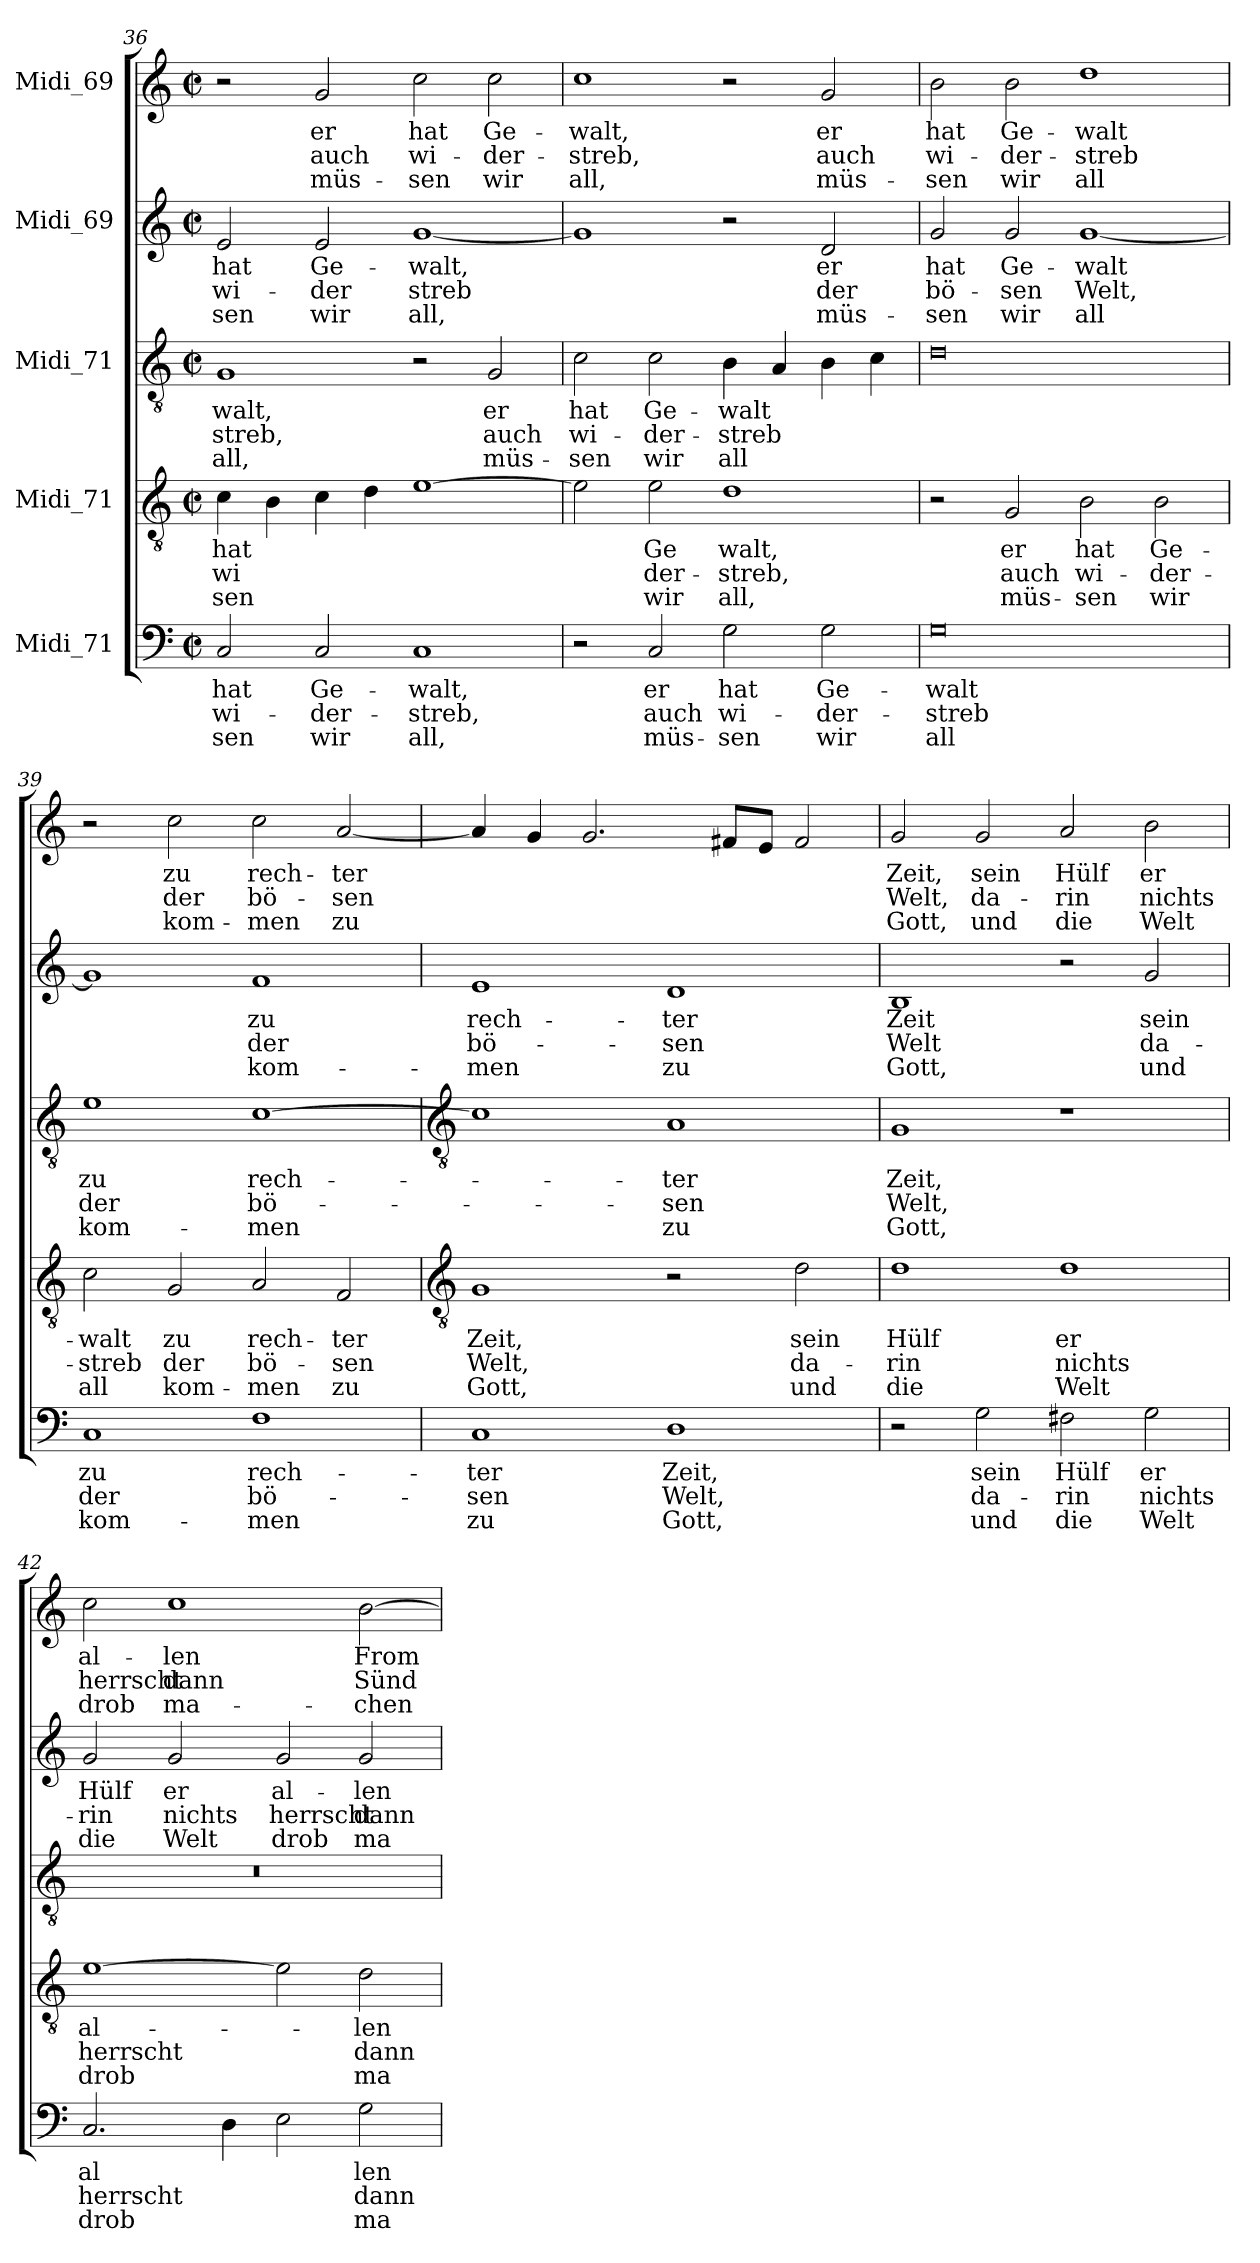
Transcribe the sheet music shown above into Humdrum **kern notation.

**kern	**text	**text	**text	**kern	**text	**text	**text	**kern	**text	**text	**text	**kern	**text	**text	**text	**kern	**text	**text	**text
*part5	*part5	*part5	*part5	*part4	*part4	*part4	*part4	*part3	*part3	*part3	*part3	*part2	*part2	*part2	*part2	*part1	*part1	*part1	*part1
*staff5	*staff5	*staff5	*staff5	*staff4	*staff4	*staff4	*staff4	*staff3	*staff3	*staff3	*staff3	*staff2	*staff2	*staff2	*staff2	*staff1	*staff1	*staff1	*staff1
*I"Midi_71	*	*	*	*I"Midi_71	*	*	*	*I"Midi_71	*	*	*	*I"Midi_69	*	*	*	*I"Midi_69	*	*	*
!!LO:LB:g=z
*clefF4	*	*	*	*clefGv2	*	*	*	*clefGv2	*	*	*	*clefG2	*	*	*	*clefG2	*	*	*
*k[]	*	*	*	*k[]	*	*	*	*k[]	*	*	*	*k[]	*	*	*	*k[]	*	*	*
*C:	*	*	*	*C:	*	*	*	*C:	*	*	*	*C:	*	*	*	*C:	*	*	*
*M4/2	*	*	*	*M4/2	*	*	*	*M4/2	*	*	*	*M4/2	*	*	*	*M4/2	*	*	*
*met(c|)	*	*	*	*met(c|)	*	*	*	*met(c|)	*	*	*	*met(c|)	*	*	*	*met(c|)	*	*	*
=36	=36	=36	=36	=36	=36	=36	=36	=36	=36	=36	=36	=36	=36	=36	=36	=36	=36	=36	=36
!	!LO:LY:b	!LO:LY:b	!LO:LY:b	!	!LO:LY:b	!LO:LY:b	!LO:LY:b	!	!LO:LY:b	!LO:LY:b	!LO:LY:b	!	!LO:LY:b	!LO:LY:b	!LO:LY:b	!	!	!	!
2C	-hat	wi-	-sen	4c	-hat	wi	sen	1G	walt,	streb,	all,	2e	-hat	wi-	-sen	2r	.	.	.
.	.	.	.	4B	.	.	.	.	.	.	.	.	.	.	.	.	.	.	.
!	!LO:LY:b	!LO:LY:b	!LO:LY:b	!	!	!	!	!	!	!	!	!	!LO:LY:b	!LO:LY:b	!LO:LY:b	!	!LO:LY:b	!LO:LY:b	!LO:LY:b
2C	Ge-	-der-	-wir	4c	.	.	.	.	.	.	.	2e	Ge-	-der	wir	2g	er	auch	müs-
.	.	.	.	4d	.	.	.	.	.	.	.	.	.	.	.	.	.	.	.
!	!LO:LY:b	!LO:LY:b	!LO:LY:b	!	!	!	!	!	!	!	!	!	!LO:LY:b	!LO:LY:b	!LO:LY:b	!	!LO:LY:b	!LO:LY:b	!LO:LY:b
1C	walt,	streb,	all,	[1e	.	.	.	2r	.	.	.	[1g	walt,	streb	all,	2cc	-hat	wi-	-sen
!	!	!	!	!	!	!	!	!	!LO:LY:b	!LO:LY:b	!LO:LY:b	!	!	!	!	!	!LO:LY:b	!LO:LY:b	!LO:LY:b
.	.	.	.	.	.	.	.	2G	er	auch	müs-	.	.	.	.	2cc	Ge-	-der-	-wir
=37	=37	=37	=37	=37	=37	=37	=37	=37	=37	=37	=37	=37	=37	=37	=37	=37	=37	=37	=37
!	!	!	!	!	!	!	!	!	!LO:LY:b	!LO:LY:b	!LO:LY:b	!	!	!	!	!	!LO:LY:b	!LO:LY:b	!LO:LY:b
2r	.	.	.	2e]	.	.	.	2c	-hat	wi-	-sen	1g]	.	.	.	1cc	walt,	streb,	all,
!	!LO:LY:b	!LO:LY:b	!LO:LY:b	!	!LO:LY:b	!LO:LY:b	!LO:LY:b	!	!LO:LY:b	!LO:LY:b	!LO:LY:b	!	!	!	!	!	!	!	!
2C	er	auch	müs-	2e	Ge	der-	-wir	2c	Ge-	-der-	-wir	.	.	.	.	.	.	.	.
!	!LO:LY:b	!LO:LY:b	!LO:LY:b	!	!LO:LY:b	!LO:LY:b	!LO:LY:b	!	!LO:LY:b	!LO:LY:b	!LO:LY:b	!	!	!	!	!	!	!	!
2G	-hat	wi-	-sen	1d	walt,	streb,	all,	4B	walt	streb	all	2r	.	.	.	2r	.	.	.
.	.	.	.	.	.	.	.	4A	.	.	.	.	.	.	.	.	.	.	.
!	!LO:LY:b	!LO:LY:b	!LO:LY:b	!	!	!	!	!	!	!	!	!	!LO:LY:b	!LO:LY:b	!LO:LY:b	!	!LO:LY:b	!LO:LY:b	!LO:LY:b
2G	Ge-	-der-	-wir	.	.	.	.	4B	.	.	.	2d	er	der	müs-	2g	er	auch	müs-
.	.	.	.	.	.	.	.	4c	.	.	.	.	.	.	.	.	.	.	.
=38	=38	=38	=38	=38	=38	=38	=38	=38	=38	=38	=38	=38	=38	=38	=38	=38	=38	=38	=38
!	!LO:LY:b	!LO:LY:b	!LO:LY:b	!	!	!	!	!	!	!	!	!	!LO:LY:b	!LO:LY:b	!LO:LY:b	!	!LO:LY:b	!LO:LY:b	!LO:LY:b
0G	walt	streb	all	2r	.	.	.	0d	.	.	.	2g	-hat	bö-	-sen	2b	-hat	wi-	-sen
!	!	!	!	!	!LO:LY:b	!LO:LY:b	!LO:LY:b	!	!	!	!	!	!LO:LY:b	!LO:LY:b	!LO:LY:b	!	!LO:LY:b	!LO:LY:b	!LO:LY:b
.	.	.	.	2G	er	auch	müs-	.	.	.	.	2g	Ge-	-sen	wir	2b	Ge-	-der-	-wir
!	!	!	!	!	!LO:LY:b	!LO:LY:b	!LO:LY:b	!	!	!	!	!	!LO:LY:b	!LO:LY:b	!LO:LY:b	!	!LO:LY:b	!LO:LY:b	!LO:LY:b
.	.	.	.	2B	-hat	wi-	-sen	.	.	.	.	[1g	walt	Welt,	all	1dd	walt	streb	all
!	!	!	!	!	!LO:LY:b	!LO:LY:b	!LO:LY:b	!	!	!	!	!	!	!	!	!	!	!	!
.	.	.	.	2B	Ge-	-der-	-wir	.	.	.	.	.	.	.	.	.	.	.	.
=39	=39	=39	=39	=39	=39	=39	=39	=39	=39	=39	=39	=39	=39	=39	=39	=39	=39	=39	=39
!	!LO:LY:b	!LO:LY:b	!LO:LY:b	!	!LO:LY:b	!LO:LY:b	!LO:LY:b	!	!LO:LY:b	!LO:LY:b	!LO:LY:b	!	!	!	!	!	!	!	!
1C	zu	der	kom-	2c	walt	streb	all	1e	zu	der	kom-	1g]	.	.	.	2r	.	.	.
!	!	!	!	!	!LO:LY:b	!LO:LY:b	!LO:LY:b	!	!	!	!	!	!	!	!	!	!LO:LY:b	!LO:LY:b	!LO:LY:b
.	.	.	.	2G	zu	der	kom-	.	.	.	.	.	.	.	.	2cc	zu	der	kom-
!	!LO:LY:b	!LO:LY:b	!LO:LY:b	!	!LO:LY:b	!LO:LY:b	!LO:LY:b	!	!LO:LY:b	!LO:LY:b	!LO:LY:b	!	!LO:LY:b	!LO:LY:b	!LO:LY:b	!	!LO:LY:b	!LO:LY:b	!LO:LY:b
1F	-rech-	-bö-	-men	2A	-rech-	-bö-	-men	[1c	-rech-	-bö-	-men	1f	zu	der	kom-	2cc	-rech-	-bö-	-men
!	!	!	!	!	!LO:LY:b	!LO:LY:b	!LO:LY:b	!	!	!	!	!	!	!	!	!	!LO:LY:b	!LO:LY:b	!LO:LY:b
.	.	.	.	2F	ter	sen	zu	.	.	.	.	.	.	.	.	[2a	ter	sen	zu
!!LO:LB:g=z
=40	=40	=40	=40	=40	=40	=40	=40	=40	=40	=40	=40	=40	=40	=40	=40	=40	=40	=40	=40
*	*	*	*	*clefGv2	*	*	*	*clefGv2	*	*	*	*	*	*	*	*	*	*	*
!	!LO:LY:b	!LO:LY:b	!LO:LY:b	!	!LO:LY:b	!LO:LY:b	!LO:LY:b	!	!	!	!	!	!LO:LY:b	!LO:LY:b	!LO:LY:b	!	!	!	!
1C	ter	sen	zu	1G	Zeit,	Welt,	Gott,	1c]	.	.	.	1e	-rech-	-bö-	-men	4a]	.	.	.
.	.	.	.	.	.	.	.	.	.	.	.	.	.	.	.	4g	.	.	.
.	.	.	.	.	.	.	.	.	.	.	.	.	.	.	.	2.g	.	.	.
!	!LO:LY:b	!LO:LY:b	!LO:LY:b	!	!	!	!	!	!LO:LY:b	!LO:LY:b	!LO:LY:b	!	!LO:LY:b	!LO:LY:b	!LO:LY:b	!	!	!	!
1D	Zeit,	Welt,	Gott,	2r	.	.	.	1A	ter	sen	zu	1d	ter	sen	zu	.	.	.	.
.	.	.	.	.	.	.	.	.	.	.	.	.	.	.	.	8f#L	.	.	.
.	.	.	.	.	.	.	.	.	.	.	.	.	.	.	.	8eJ	.	.	.
!	!	!	!	!	!LO:LY:b	!LO:LY:b	!LO:LY:b	!	!	!	!	!	!	!	!	!	!	!	!
.	.	.	.	2d	sein	da-	-und	.	.	.	.	.	.	.	.	2f#	.	.	.
=41	=41	=41	=41	=41	=41	=41	=41	=41	=41	=41	=41	=41	=41	=41	=41	=41	=41	=41	=41
!	!	!	!	!	!LO:LY:b	!LO:LY:b	!LO:LY:b	!	!LO:LY:b	!LO:LY:b	!LO:LY:b	!	!LO:LY:b	!LO:LY:b	!LO:LY:b	!	!LO:LY:b	!LO:LY:b	!LO:LY:b
2r	.	.	.	1d	Hülf	rin	die	1G	Zeit,	Welt,	Gott,	1B	Zeit	Welt	Gott,	2g	Zeit,	Welt,	Gott,
!	!LO:LY:b	!LO:LY:b	!LO:LY:b	!	!	!	!	!	!	!	!	!	!	!	!	!	!LO:LY:b	!LO:LY:b	!LO:LY:b
2G	sein	da-	-und	.	.	.	.	.	.	.	.	.	.	.	.	2g	sein	da-	-und
!	!LO:LY:b	!LO:LY:b	!LO:LY:b	!	!LO:LY:b	!LO:LY:b	!LO:LY:b	!	!	!	!	!	!	!	!	!	!LO:LY:b	!LO:LY:b	!LO:LY:b
2F#X	Hülf	rin	die	1d	er	nichts	Welt	1r	.	.	.	2r	.	.	.	2a	Hülf	rin	die
!	!LO:LY:b	!LO:LY:b	!LO:LY:b	!	!	!	!	!	!	!	!	!	!LO:LY:b	!LO:LY:b	!LO:LY:b	!	!LO:LY:b	!LO:LY:b	!LO:LY:b
2G	er	nichts	Welt	.	.	.	.	.	.	.	.	2g	sein	da-	-und	2b	er	nichts	Welt
=42	=42	=42	=42	=42	=42	=42	=42	=42	=42	=42	=42	=42	=42	=42	=42	=42	=42	=42	=42
!	!LO:LY:b	!LO:LY:b	!LO:LY:b	!	!LO:LY:b	!LO:LY:b	!LO:LY:b	!	!	!	!	!	!LO:LY:b	!LO:LY:b	!LO:LY:b	!	!LO:LY:b	!LO:LY:b	!LO:LY:b
2.C	al	herrscht	drob	[1e	al-	-herrscht	drob	0r	.	.	.	2g	Hülf	rin	die	2cc	al-	-herrscht	drob
!	!	!	!	!	!	!	!	!	!	!	!	!	!LO:LY:b	!LO:LY:b	!LO:LY:b	!	!LO:LY:b	!LO:LY:b	!LO:LY:b
.	.	.	.	.	.	.	.	.	.	.	.	2g	er	nichts	Welt	1cc	len	dann	ma-
4D	.	.	.	.	.	.	.	.	.	.	.	.	.	.	.	.	.	.	.
!	!	!	!	!	!	!	!	!	!	!	!	!	!LO:LY:b	!LO:LY:b	!LO:LY:b	!	!	!	!
2E	.	.	.	2e]	.	.	.	.	.	.	.	2g	al-	-herrscht	drob	.	.	.	.
!	!LO:LY:b	!LO:LY:b	!LO:LY:b	!	!LO:LY:b	!LO:LY:b	!LO:LY:b	!	!	!	!	!	!LO:LY:b	!LO:LY:b	!LO:LY:b	!	!LO:LY:b	!LO:LY:b	!LO:LY:b
2G	len	dann	ma-	2d	len	dann	ma-	.	.	.	.	2g	len	dann	ma-	[2b	-From	Sünd	chen
=	=	=	=	=	=	=	=	=	=	=	=	=	=	=	=	=	=	=	=
*-	*-	*-	*-	*-	*-	*-	*-	*-	*-	*-	*-	*-	*-	*-	*-	*-	*-	*-	*-
